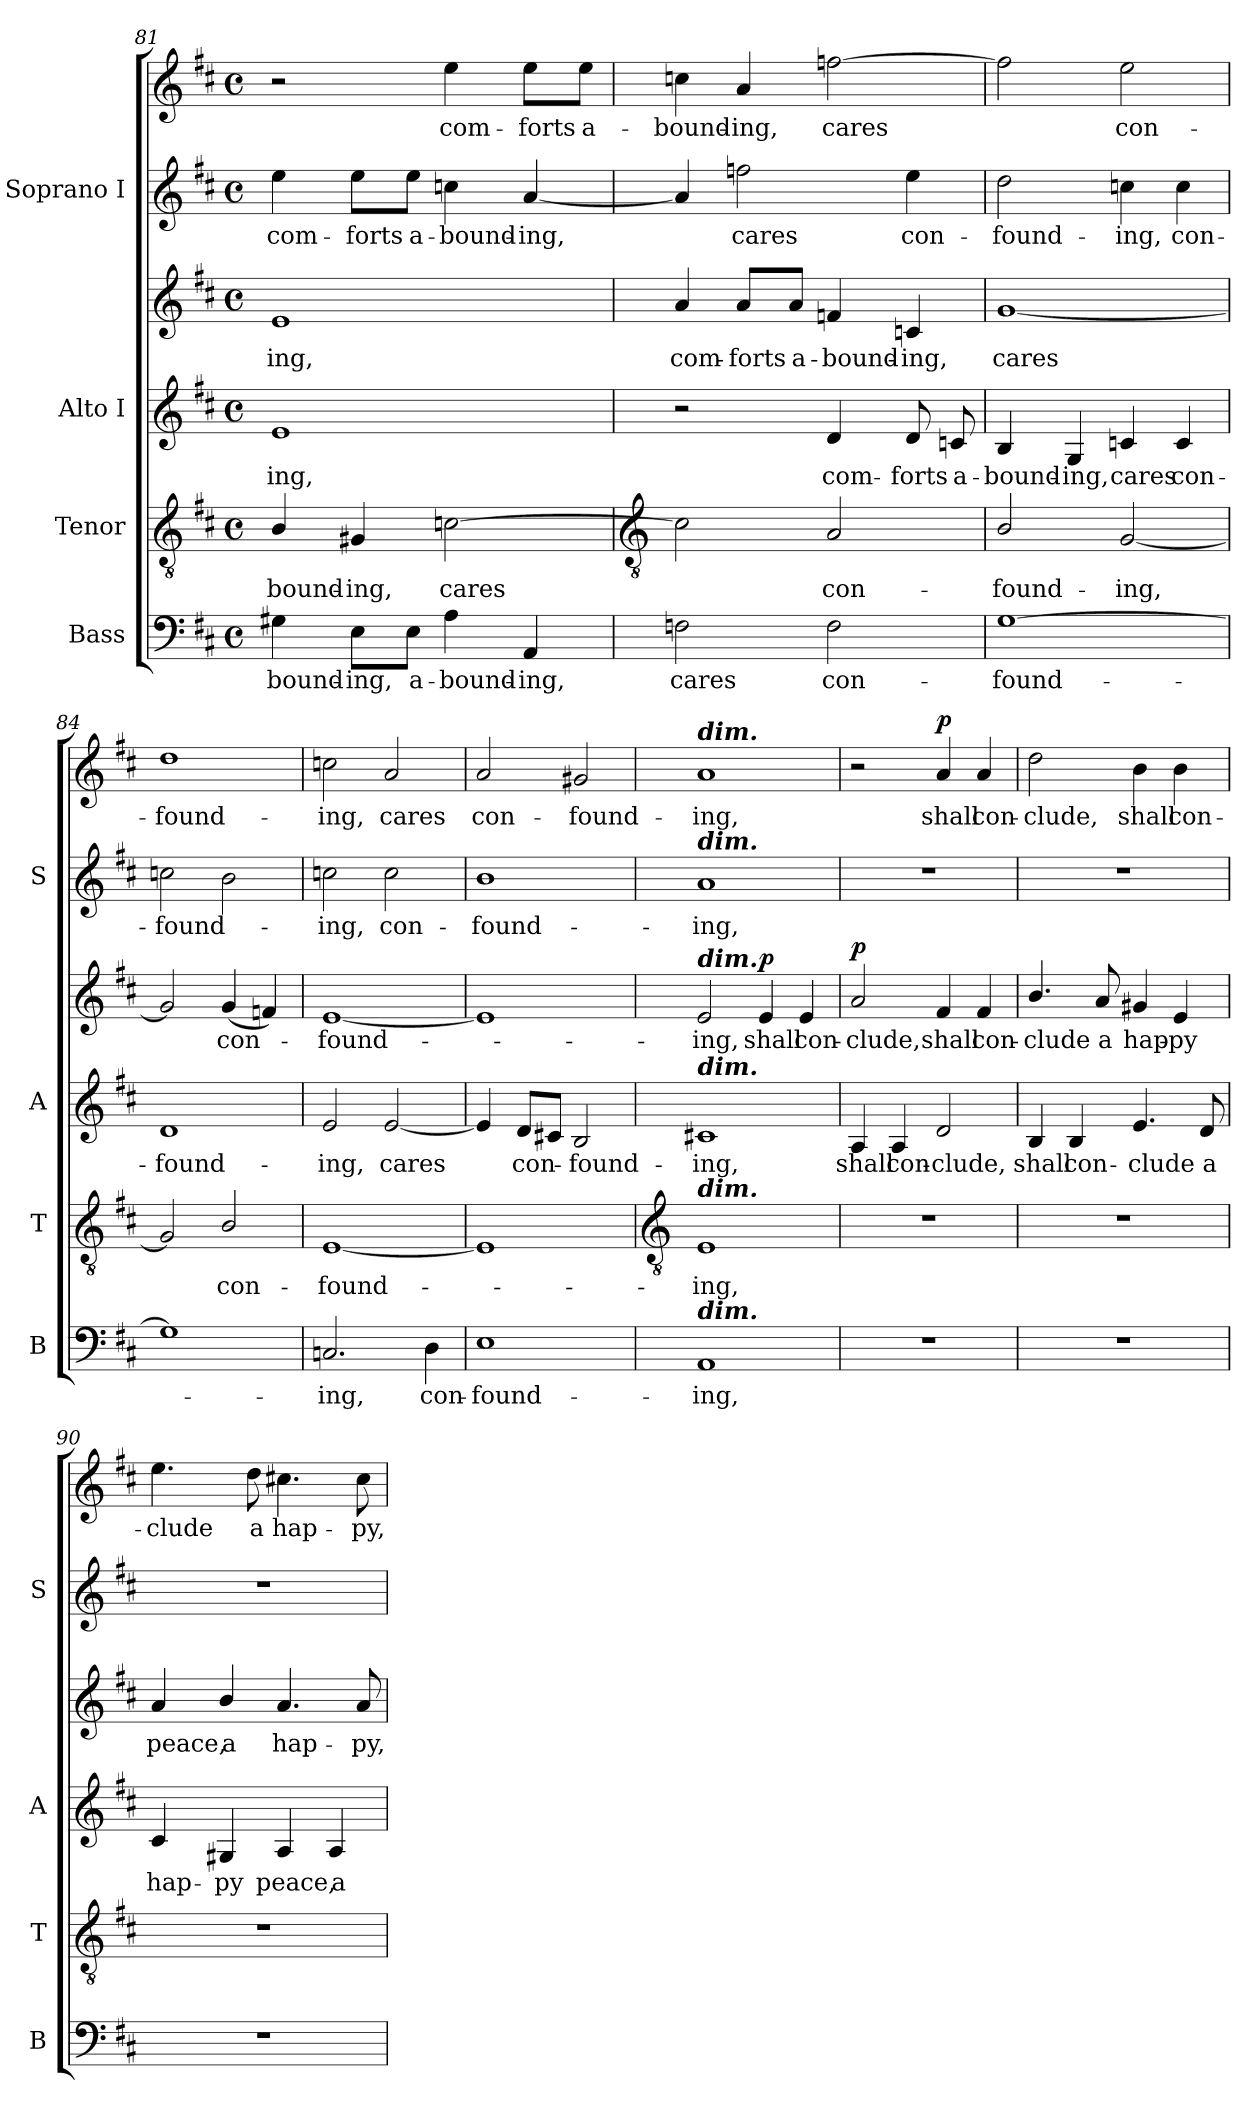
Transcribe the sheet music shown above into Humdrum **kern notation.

**kern	**text	**kern	**text	**kern	**text	**kern	**text	**dynam	**kern	**text	**kern	**text	**dynam
*part4	*part4	*part3	*part3	*part2	*part2	*part2	*part2	*part2	*part1	*part1	*part1	*part1	*part1
*staff6	*staff6	*staff5	*staff5	*staff4	*staff4	*staff3	*staff3	*staff3/4	*staff2	*staff2	*staff1	*staff1	*staff1/2
*I"Bass	*	*I"Tenor	*	*I"Alto I	*	*	*	*	*I"Soprano I	*	*	*	*
*I'B	*	*I'T	*	*I'A	*	*	*	*	*I'S	*	*	*	*
*clefF4	*	*clefGv2	*	*clefG2	*	*clefG2	*	*	*clefG2	*	*clefG2	*	*
*k[f#c#]	*	*k[f#c#]	*	*k[f#c#]	*	*k[f#c#]	*	*	*k[f#c#]	*	*k[f#c#]	*	*
*D:	*	*D:	*	*D:	*	*D:	*	*	*D:	*	*D:	*	*
*M4/4	*	*M4/4	*	*M4/4	*	*M4/4	*	*	*M4/4	*	*M4/4	*	*
*met(c)	*	*met(c)	*	*met(c)	*	*met(c)	*	*	*met(c)	*	*met(c)	*	*
=81	=81	=81	=81	=81	=81	=81	=81	=81	=81	=81	=81	=81	=81
!	!LO:LY:b	!	!LO:LY:b	!	!LO:LY:b	!	!LO:LY:b	!	!	!LO:LY:b	!	!	!
4G#X	-bound-	4B/	-bound-	1e	ing,	1e	ing,	.	4ee	-com-	2r	.	.
!	!LO:LY:b	!	!LO:LY:b	!	!	!	!	!	!	!LO:LY:b	!	!	!
8E\L	-ing,	4G#X	-ing,	.	.	.	.	.	8ee\L	-forts	.	.	.
!	!LO:LY:b	!	!	!	!	!	!	!	!	!LO:LY:b	!	!	!
8E\J	a-	.	.	.	.	.	.	.	8ee\J	a-	.	.	.
!	!LO:LY:b	!	!LO:LY:b	!	!	!	!	!	!	!LO:LY:b	!	!LO:LY:b	!
4A	-bound-	[2cn	cares	.	.	.	.	.	4ccn	-bound-	4ee	com-	.
!	!LO:LY:b	!	!	!	!	!	!	!	!	!LO:LY:b	!	!LO:LY:b	!
4AA	-ing,	.	.	.	.	.	.	.	[4a	-ing,	8ee\L	-forts	.
!	!	!	!	!	!	!	!	!	!	!	!	!LO:LY:b	!
.	.	.	.	.	.	.	.	.	.	.	8ee\J	a-	.
!!LO:LB:g=z
=82	=82	=82	=82	=82	=82	=82	=82	=82	=82	=82	=82	=82	=82
*	*	*clefGv2	*	*	*	*	*	*	*	*	*	*	*
!	!LO:LY:b	!	!	!	!	!	!LO:LY:b	!	!	!	!	!LO:LY:b	!
2Fn	cares	2c]	.	2r	.	4a	com-	.	4a]	.	4ccn	bound-	.
!	!	!	!	!	!	!	!LO:LY:b	!	!	!LO:LY:b	!	!LO:LY:b	!
.	.	.	.	.	.	8a/L	-forts	.	2ffn	cares	4a	-ing,	.
!	!	!	!	!	!	!	!LO:LY:b	!	!	!	!	!	!
.	.	.	.	.	.	8a/J	a-	.	.	.	.	.	.
!	!LO:LY:b	!	!LO:LY:b	!	!LO:LY:b	!	!LO:LY:b	!	!	!	!	!LO:LY:b	!
2F	con-	2A	con-	4d	com-	4fn	-bound-	.	.	.	[2ffn	cares	.
!	!	!	!	!	!LO:LY:b	!	!LO:LY:b	!	!	!LO:LY:b	!	!	!
.	.	.	.	8d	-forts	4cn	-ing,	.	4ee	con-	.	.	.
!	!	!	!	!	!LO:LY:b	!	!	!	!	!	!	!	!
.	.	.	.	8cn	a-	.	.	.	.	.	.	.	.
=83	=83	=83	=83	=83	=83	=83	=83	=83	=83	=83	=83	=83	=83
!	!LO:LY:b	!	!LO:LY:b	!	!LO:LY:b	!	!LO:LY:b	!	!	!LO:LY:b	!	!	!
[1G	-found-	2B/	-found-	4B	bound-	[1g	-cares	.	2dd	-found-	2ff]	.	.
!	!	!	!	!	!LO:LY:b	!	!	!	!	!	!	!	!
.	.	.	.	4G	-ing,	.	.	.	.	.	.	.	.
!	!	!	!LO:LY:b	!	!LO:LY:b	!	!	!	!	!LO:LY:b	!	!LO:LY:b	!
.	.	[2G	-ing,	4cn	cares	.	.	.	4ccn	-ing,	2ee	-con-	.
!	!	!	!	!	!LO:LY:b	!	!	!	!	!LO:LY:b	!	!	!
.	.	.	.	4c	con-	.	.	.	4cc	con-	.	.	.
=84	=84	=84	=84	=84	=84	=84	=84	=84	=84	=84	=84	=84	=84
!	!	!	!	!	!LO:LY:b	!	!	!	!	!LO:LY:b	!	!LO:LY:b	!
1G]	.	2G]	.	1d	found-	2g]	.	.	2ccn	-found-	1dd	-found-	.
!	!	!	!LO:LY:b	!	!	!	!LO:LY:b	!	!	!	!	!	!
.	.	2B/	con-	.	.	(<4g	-con-	.	2b	.	.	.	.
.	.	.	.	.	.	4fn)	.	.	.	.	.	.	.
=85	=85	=85	=85	=85	=85	=85	=85	=85	=85	=85	=85	=85	=85
!	!LO:LY:b	!	!LO:LY:b	!	!LO:LY:b	!	!LO:LY:b	!	!	!LO:LY:b	!	!LO:LY:b	!
2.Cn	ing,	[1E	-found-	2e	ing,	[1e	-found-	.	2ccn	ing,	2ccn	ing,	.
!	!	!	!	!	!LO:LY:b	!	!	!	!	!LO:LY:b	!	!LO:LY:b	!
.	.	.	.	[2e	cares	.	.	.	2cc	con-	2a	cares	.
!	!LO:LY:b	!	!	!	!	!	!	!	!	!	!	!	!
4D	con-	.	.	.	.	.	.	.	.	.	.	.	.
=86	=86	=86	=86	=86	=86	=86	=86	=86	=86	=86	=86	=86	=86
!	!LO:LY:b	!	!	!	!	!	!	!	!	!LO:LY:b	!	!LO:LY:b	!
1E	-found-	1E]	.	4e]	.	1e]	.	.	1b	-found-	2a	-con-	.
!	!	!	!	!	!LO:LY:b	!	!	!	!	!	!	!	!
.	.	.	.	8dL	con-	.	.	.	.	.	.	.	.
.	.	.	.	8c#XJ	.	.	.	.	.	.	.	.	.
!	!	!	!	!	!LO:LY:b	!	!	!	!	!	!	!LO:LY:b	!
.	.	.	.	2B	found-	.	.	.	.	.	2g#X	-found-	.
!!LO:LB:g=z
=87	=87	=87	=87	=87	=87	=87	=87	=87	=87	=87	=87	=87	=87
*	*	*clefGv2	*	*	*	*	*	*	*	*	*	*	*
!	!	!	!	!	!	!	!	!	!	!	!LO:TX:a:Bi:t=dim.	!	!
!	!	!	!	!	!	!	!	!	!LO:TX:a:Bi:t=dim.	!	!	!	!
!	!	!	!	!	!	!LO:TX:a:Bi:t=dim.	!	!	!	!	!	!	!
!	!	!	!	!LO:TX:a:Bi:t=dim.	!	!	!	!	!	!	!	!	!
!	!	!LO:TX:a:Bi:t=dim.	!	!	!	!	!	!	!	!	!	!	!
!LO:TX:a:Bi:t=dim.	!	!	!	!	!	!	!	!	!	!	!	!	!
!	!LO:LY:b	!	!LO:LY:b	!	!LO:LY:b	!	!LO:LY:b	!	!	!LO:LY:b	!	!LO:LY:b	!
1AA	-ing,	1E	ing,	1c#X	-ing,	2e	-ing,	.	1a	ing,	1a	-ing,	.
!	!	!	!	!	!	!	!LO:LY:b	!LO:DY:b	!	!	!	!	!
.	.	.	.	.	.	4e	shall	p	.	.	.	.	.
!	!	!	!	!	!	!	!LO:LY:b	!	!	!	!	!	!
.	.	.	.	.	.	4e	con-	.	.	.	.	.	.
=88	=88	=88	=88	=88	=88	=88	=88	=88	=88	=88	=88	=88	=88
!	!	!	!	!	!LO:LY:b	!	!LO:LY:b	!LO:DY:b=2	!	!	!	!	!
1r	.	1r	.	4A	-shall	2a	clude,	p	1r	.	2r	.	.
!	!	!	!	!	!LO:LY:b	!	!	!	!	!	!	!	!
.	.	.	.	4A	con-	.	.	.	.	.	.	.	.
!	!	!	!	!	!LO:LY:b	!	!LO:LY:b	!	!	!	!	!LO:LY:b	!LO:DY:b
.	.	.	.	2d	-clude,	4f#	shall	.	.	.	4a	shall	p
!	!	!	!	!	!	!	!LO:LY:b	!	!	!	!	!LO:LY:b	!
.	.	.	.	.	.	4f#	con-	.	.	.	4a	con-	.
=89	=89	=89	=89	=89	=89	=89	=89	=89	=89	=89	=89	=89	=89
!	!	!	!	!	!LO:LY:b	!	!LO:LY:b	!	!	!	!	!LO:LY:b	!
1r	.	1r	.	4B	shall	4.b/	clude	.	1r	.	2dd	-clude,	.
!	!	!	!	!	!LO:LY:b	!	!	!	!	!	!	!	!
.	.	.	.	4B	con-	.	.	.	.	.	.	.	.
!	!	!	!	!	!	!	!LO:LY:b	!	!	!	!	!	!
.	.	.	.	.	.	8a	a	.	.	.	.	.	.
!	!	!	!	!	!LO:LY:b	!	!LO:LY:b	!	!	!	!	!LO:LY:b	!
.	.	.	.	4.e	-clude	4g#X	hap-	.	.	.	4b	shall	.
!	!	!	!	!	!	!	!LO:LY:b	!	!	!	!	!LO:LY:b	!
.	.	.	.	.	.	4e	-py	.	.	.	4b	con-	.
!	!	!	!	!	!LO:LY:b	!	!	!	!	!	!	!	!
.	.	.	.	8d	a	.	.	.	.	.	.	.	.
=90	=90	=90	=90	=90	=90	=90	=90	=90	=90	=90	=90	=90	=90
!	!	!	!	!	!LO:LY:b	!	!LO:LY:b	!	!	!	!	!LO:LY:b	!
1r	.	1r	.	4c#	hap-	4a	peace,	.	1r	.	4.ee	-clude	.
!	!	!	!	!	!LO:LY:b	!	!LO:LY:b	!	!	!	!	!	!
.	.	.	.	4G#X	-py	4b/	a	.	.	.	.	.	.
!	!	!	!	!	!	!	!	!	!	!	!	!LO:LY:b	!
.	.	.	.	.	.	.	.	.	.	.	8dd	a	.
!	!	!	!	!	!LO:LY:b	!	!LO:LY:b	!	!	!	!	!LO:LY:b	!
.	.	.	.	4A	peace,	4.a	hap-	.	.	.	4.cc#X	hap-	.
!	!	!	!	!	!LO:LY:b	!	!	!	!	!	!	!	!
.	.	.	.	4A	a	.	.	.	.	.	.	.	.
!	!	!	!	!	!	!	!LO:LY:b	!	!	!	!	!LO:LY:b	!
.	.	.	.	.	.	8a	-py,	.	.	.	8cc#	-py,	.
=	=	=	=	=	=	=	=	=	=	=	=	=	=
*-	*-	*-	*-	*-	*-	*-	*-	*-	*-	*-	*-	*-	*-
